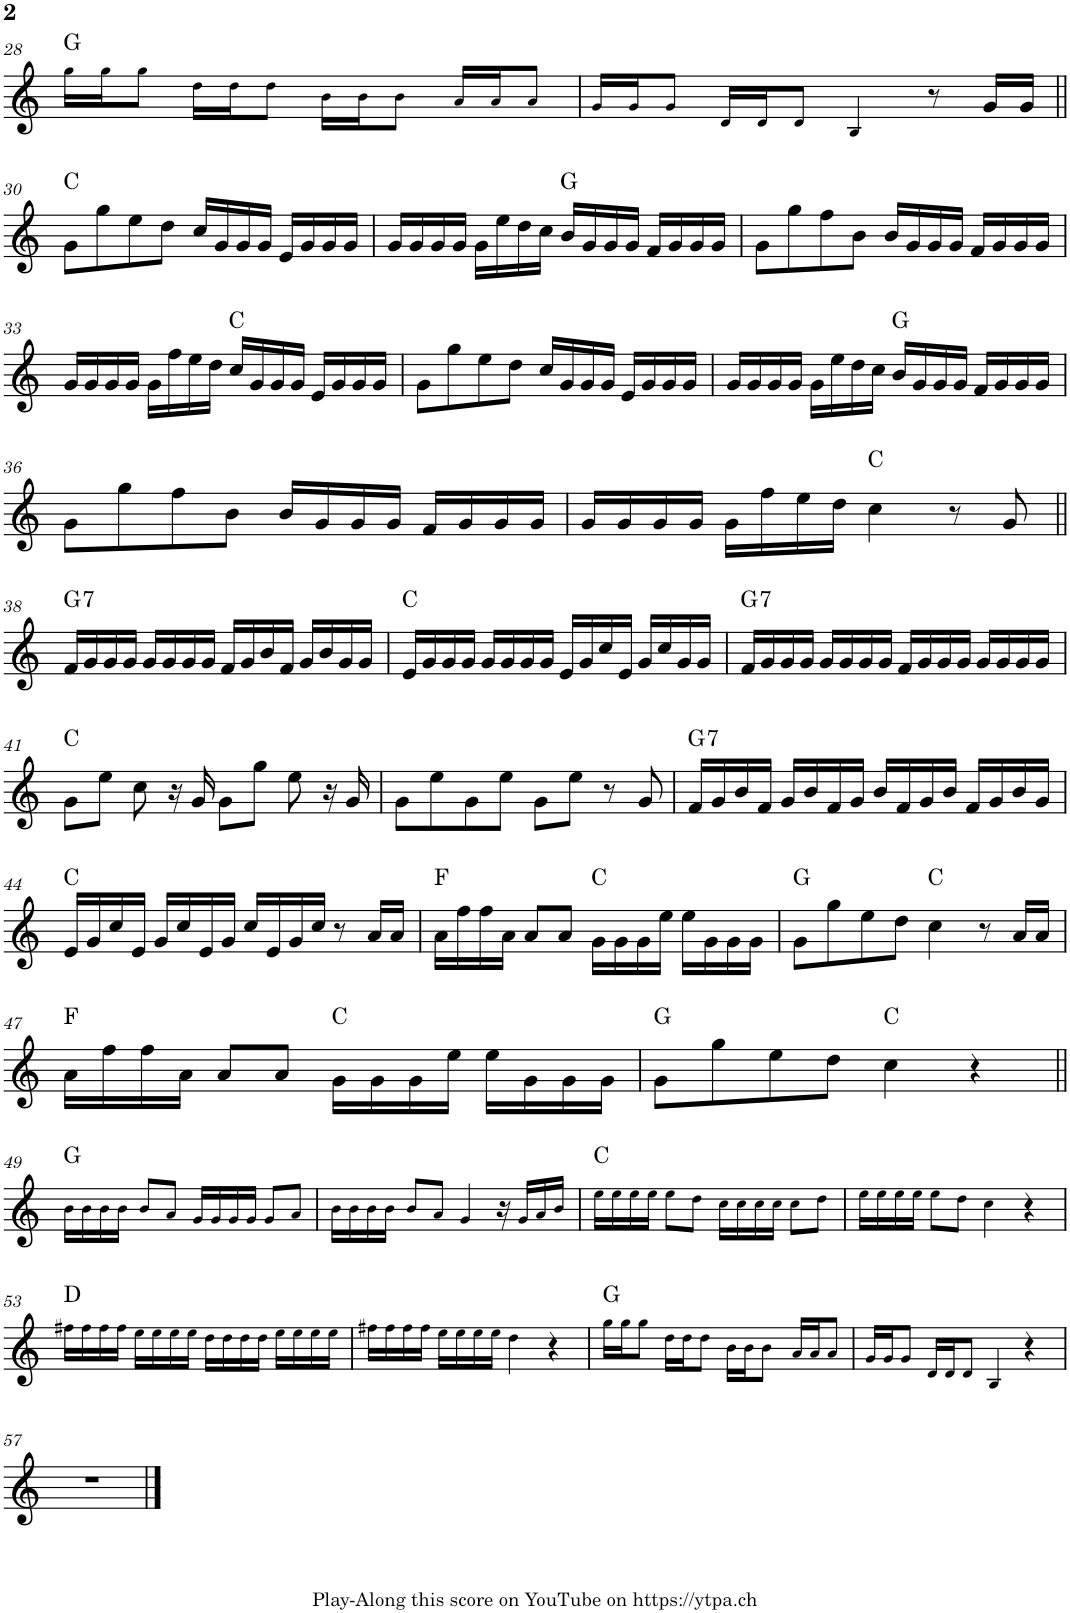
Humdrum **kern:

**kern	**harte
*part1	*part1
*staff1	*
*I"Piano	*
*I'Pno.	*
!!LO:PB:g=z
*clefG2	*
*k[]	*
*M4/4	*
=28	=28
16gg!\LL	G:maj
16gg!\J	.
8gg!\J	.
16dd!\LL	.
16dd!\J	.
8dd!\J	.
16b!\LL	.
16b!\J	.
8b!\J	.
16a!/LL	.
16a!/J	.
8a!/J	.
=29	=29
16g!/LL	.
16g!/J	.
8g!/J	.
16d!/LL	.
16d!/J	.
8d!/J	.
4B!/	.
8r	.
16g/LL	.
16g/JJ	.
!!LO:LB:g=z
=30||	=30||
8g\L	C:maj
8gg\	.
8ee\	.
8dd\J	.
16cc/LL	.
16g/	.
16g/	.
16g/JJ	.
16e/LL	.
16g/	.
16g/	.
16g/JJ	.
=31	=31
16g/LL	.
16g/	.
16g/	.
16g/JJ	.
16g\LL	.
16ee\	.
16dd\	.
16cc\JJ	.
16b/LL	G:maj
16g/	.
16g/	.
16g/JJ	.
16f/LL	.
16g/	.
16g/	.
16g/JJ	.
=32	=32
8g\L	.
8gg\	.
8ff\	.
8b\J	.
16b/LL	.
16g/	.
16g/	.
16g/JJ	.
16f/LL	.
16g/	.
16g/	.
16g/JJ	.
!!LO:LB:g=z
=33	=33
16g/LL	.
16g/	.
16g/	.
16g/JJ	.
16g\LL	.
16ff\	.
16ee\	.
16dd\JJ	.
16cc/LL	C:maj
16g/	.
16g/	.
16g/JJ	.
16e/LL	.
16g/	.
16g/	.
16g/JJ	.
=34	=34
8g\L	.
8gg\	.
8ee\	.
8dd\J	.
16cc/LL	.
16g/	.
16g/	.
16g/JJ	.
16e/LL	.
16g/	.
16g/	.
16g/JJ	.
=35	=35
16g/LL	.
16g/	.
16g/	.
16g/JJ	.
16g\LL	.
16ee\	.
16dd\	.
16cc\JJ	.
16b/LL	G:maj
16g/	.
16g/	.
16g/JJ	.
16f/LL	.
16g/	.
16g/	.
16g/JJ	.
!!LO:LB:g=z
=36	=36
8g\L	.
8gg\	.
8ff\	.
8b\J	.
16b/LL	.
16g/	.
16g/	.
16g/JJ	.
16f/LL	.
16g/	.
16g/	.
16g/JJ	.
=37	=37
16g/LL	.
16g/	.
16g/	.
16g/JJ	.
16g\LL	.
16ff\	.
16ee\	.
16dd\JJ	.
4cc\	C:maj
8r	.
8g/	.
!!LO:LB:g=z
=38||	=38||
!	!LO:H:kt=7
16f/LL	G:7
16g/	.
16g/	.
16g/JJ	.
16g/LL	.
16g/	.
16g/	.
16g/JJ	.
16f/LL	.
16g/	.
16b/	.
16f/JJ	.
16g/LL	.
16b/	.
16g/	.
16g/JJ	.
=39	=39
16e/LL	C:maj
16g/	.
16g/	.
16g/JJ	.
16g/LL	.
16g/	.
16g/	.
16g/JJ	.
16e/LL	.
16g/	.
16cc/	.
16e/JJ	.
16g/LL	.
16cc/	.
16g/	.
16g/JJ	.
=40	=40
!	!LO:H:kt=7
16f/LL	G:7
16g/	.
16g/	.
16g/JJ	.
16g/LL	.
16g/	.
16g/	.
16g/JJ	.
16f/LL	.
16g/	.
16g/	.
16g/JJ	.
16g/LL	.
16g/	.
16g/	.
16g/JJ	.
!!LO:LB:g=z
=41	=41
8g\L	C:maj
8ee\J	.
8cc\	.
16r	.
16g/	.
8g\L	.
8gg\J	.
8ee\	.
16r	.
16g/	.
=42	=42
8g\L	.
8ee\	.
8g\	.
8ee\J	.
8g\L	.
8ee\J	.
8r	.
8g/	.
=43	=43
!	!LO:H:kt=7
16f/LL	G:7
16g/	.
16b/	.
16f/JJ	.
16g/LL	.
16b/	.
16f/	.
16g/JJ	.
16b/LL	.
16f/	.
16g/	.
16b/JJ	.
16f/LL	.
16g/	.
16b/	.
16g/JJ	.
!!LO:LB:g=z
=44	=44
16e/LL	C:maj
16g/	.
16cc/	.
16e/JJ	.
16g/LL	.
16cc/	.
16e/	.
16g/JJ	.
16cc/LL	.
16e/	.
16g/	.
16cc/JJ	.
8r	.
16a/LL	.
16a/JJ	.
=45	=45
16a\LL	F:maj
16ff\	.
16ff\	.
16a\JJ	.
8a/L	.
8a/J	.
16g\LL	C:maj
16g\	.
16g\	.
16ee\JJ	.
16ee\LL	.
16g\	.
16g\	.
16g\JJ	.
=46	=46
8g\L	G:maj
8gg\	.
8ee\	.
8dd\J	.
4cc\	C:maj
8r	.
16a/LL	.
16a/JJ	.
!!LO:LB:g=z
=47	=47
16a\LL	F:maj
16ff\	.
16ff\	.
16a\JJ	.
8a/L	.
8a/J	.
16g\LL	C:maj
16g\	.
16g\	.
16ee\JJ	.
16ee\LL	.
16g\	.
16g\	.
16g\JJ	.
=48	=48
8g\L	G:maj
8gg\	.
8ee\	.
8dd\J	.
4cc\	C:maj
4r	.
!!LO:LB:g=z
=49||	=49||
16b!\LL	G:maj
16b!\	.
16b!\	.
16b!\JJ	.
8b!/L	.
8a!/J	.
16g!/LL	.
16g!/	.
16g!/	.
16g!/JJ	.
8g!/L	.
8a!/J	.
=50	=50
16b!\LL	.
16b!\	.
16b!\	.
16b!\JJ	.
8b!/L	.
8a!/J	.
4g!/	.
16r	.
16g!/LL	.
16a!/	.
16b!/JJ	.
=51	=51
16ee!\LL	C:maj
16ee!\	.
16ee!\	.
16ee!\JJ	.
8ee!\L	.
8dd!\J	.
16cc!\LL	.
16cc!\	.
16cc!\	.
16cc!\JJ	.
8cc!\L	.
8dd!\J	.
=52	=52
16ee!\LL	.
16ee!\	.
16ee!\	.
16ee!\JJ	.
8ee!\L	.
8dd!\J	.
4cc!\	.
4r	.
!!LO:LB:g=z
=53	=53
16ff#X!\LL	D:maj
16ff#!\	.
16ff#!\	.
16ff#!\JJ	.
16ee!\LL	.
16ee!\	.
16ee!\	.
16ee!\JJ	.
16dd!\LL	.
16dd!\	.
16dd!\	.
16dd!\JJ	.
16ee!\LL	.
16ee!\	.
16ee!\	.
16ee!\JJ	.
=54	=54
16ff#X!\LL	.
16ff#!\	.
16ff#!\	.
16ff#!\JJ	.
16ee!\LL	.
16ee!\	.
16ee!\	.
16ee!\JJ	.
4dd!\	.
4r	.
=55	=55
16gg!\LL	G:maj
16gg!\J	.
8gg!\J	.
16dd!\LL	.
16dd!\J	.
8dd!\J	.
16b!\LL	.
16b!\J	.
8b!\J	.
16a!/LL	.
16a!/J	.
8a!/J	.
=56	=56
16g!/LL	.
16g!/J	.
8g!/J	.
16d!/LL	.
16d!/J	.
8d!/J	.
4B!/	.
4r	.
!!LO:LB:g=z
=57	=57
1r	.
==	==
*-	*-
